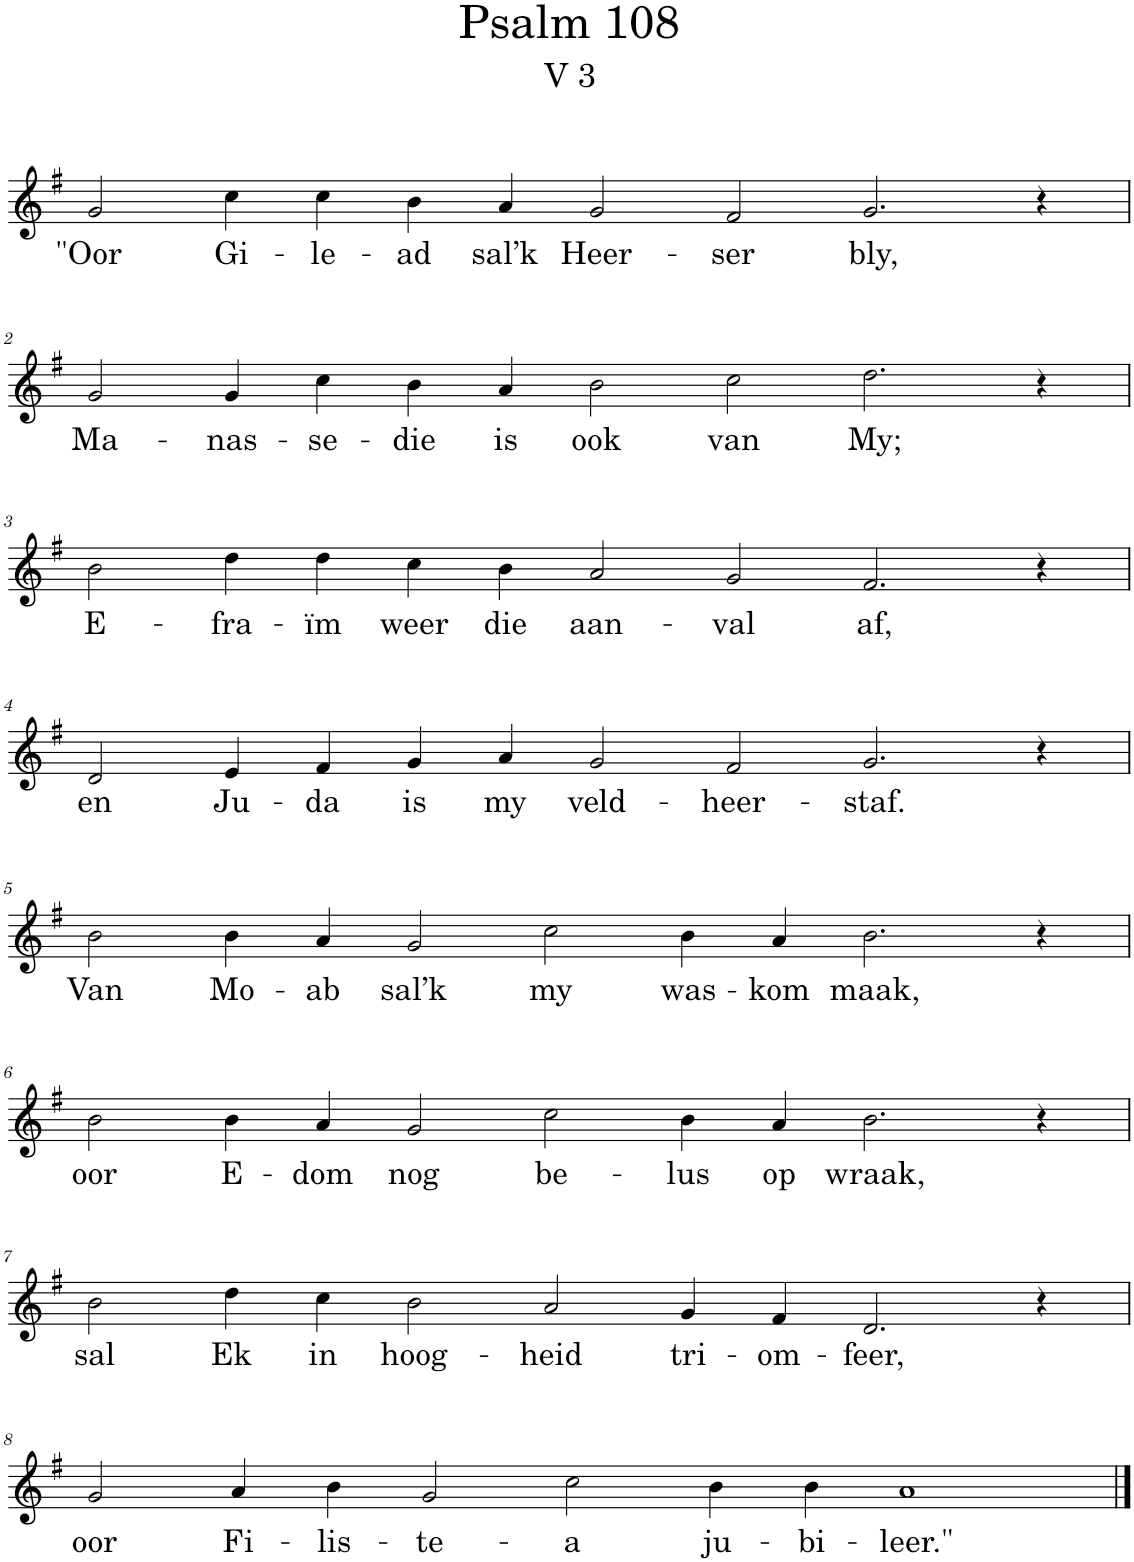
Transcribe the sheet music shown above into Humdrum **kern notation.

**kern	**text
*part1	*part1
*staff1	*staff1
*I"Pipe Organ	*
*I'Org.	*
*clefG2	*
*k[f#]	*
*M14/4	*
=1	=1
!	!LO:LY:b
2g/	"Oor
!	!LO:LY:b
4cc\	Gi-
!	!LO:LY:b
4cc\	-le-
!	!LO:LY:b
4b\	-ad
!	!LO:LY:b
4a/	sal’k
!	!LO:LY:b
2g/	Heer-
!	!LO:LY:b
2f#/	-ser
!	!LO:LY:b
2.g/	bly,
4r	.
!!LO:LB:g=z
=2	=2
!	!LO:LY:b
2g/	Ma-
!	!LO:LY:b
4g/	-nas-
!	!LO:LY:b
4cc\	-se-
!	!LO:LY:b
4b\	-die
!	!LO:LY:b
4a/	is
!	!LO:LY:b
2b\	ook
!	!LO:LY:b
2cc\	van
!	!LO:LY:b
2.dd\	My;
4r	.
!!LO:LB:g=z
=3	=3
!	!LO:LY:b
2b\	E-
!	!LO:LY:b
4dd\	-fra-
!	!LO:LY:b
4dd\	-ïm
!	!LO:LY:b
4cc\	weer
!	!LO:LY:b
4b\	die
!	!LO:LY:b
2a/	aan-
!	!LO:LY:b
2g/	-val
!	!LO:LY:b
2.f#/	af,
4r	.
!!LO:LB:g=z
=4	=4
!	!LO:LY:b
2d/	en
!	!LO:LY:b
4e/	Ju-
!	!LO:LY:b
4f#/	-da
!	!LO:LY:b
4g/	is
!	!LO:LY:b
4a/	my
!	!LO:LY:b
2g/	veld-
!	!LO:LY:b
2f#/	-heer-
!	!LO:LY:b
2.g/	-staf.
4r	.
!!LO:LB:g=z
=5	=5
!	!LO:LY:b
2b\	Van
!	!LO:LY:b
4b\	Mo-
!	!LO:LY:b
4a/	-ab
!	!LO:LY:b
2g/	sal’k
!	!LO:LY:b
2cc\	my
!	!LO:LY:b
4b\	was-
!	!LO:LY:b
4a/	-kom
!	!LO:LY:b
2.b\	maak,
4r	.
!!LO:LB:g=z
=6	=6
!	!LO:LY:b
2b\	oor
!	!LO:LY:b
4b\	E-
!	!LO:LY:b
4a/	-dom
!	!LO:LY:b
2g/	nog
!	!LO:LY:b
2cc\	be-
!	!LO:LY:b
4b\	-lus
!	!LO:LY:b
4a/	op
!	!LO:LY:b
2.b\	wraak,
4r	.
!!LO:LB:g=z
=7	=7
*M14/4	*
!	!LO:LY:b
2b\	sal
!	!LO:LY:b
4dd\	Ek
!	!LO:LY:b
4cc\	in
!	!LO:LY:b
2b\	hoog-
!	!LO:LY:b
2a/	-heid
!	!LO:LY:b
4g/	tri-
!	!LO:LY:b
4f#/	-om-
!	!LO:LY:b
2.d/	-feer,
4r	.
!!LO:LB:g=z
=8	=8
*M16/4	*
!	!LO:LY:b
2g/	oor
!	!LO:LY:b
4a/	Fi-
!	!LO:LY:b
4b\	-lis-
!	!LO:LY:b
2g/	-te-
!	!LO:LY:b
2cc\	-a
!	!LO:LY:b
4b\	ju-
!	!LO:LY:b
4b\	-bi-
!	!LO:LY:b
1a	-leer."
==	==
*-	*-
